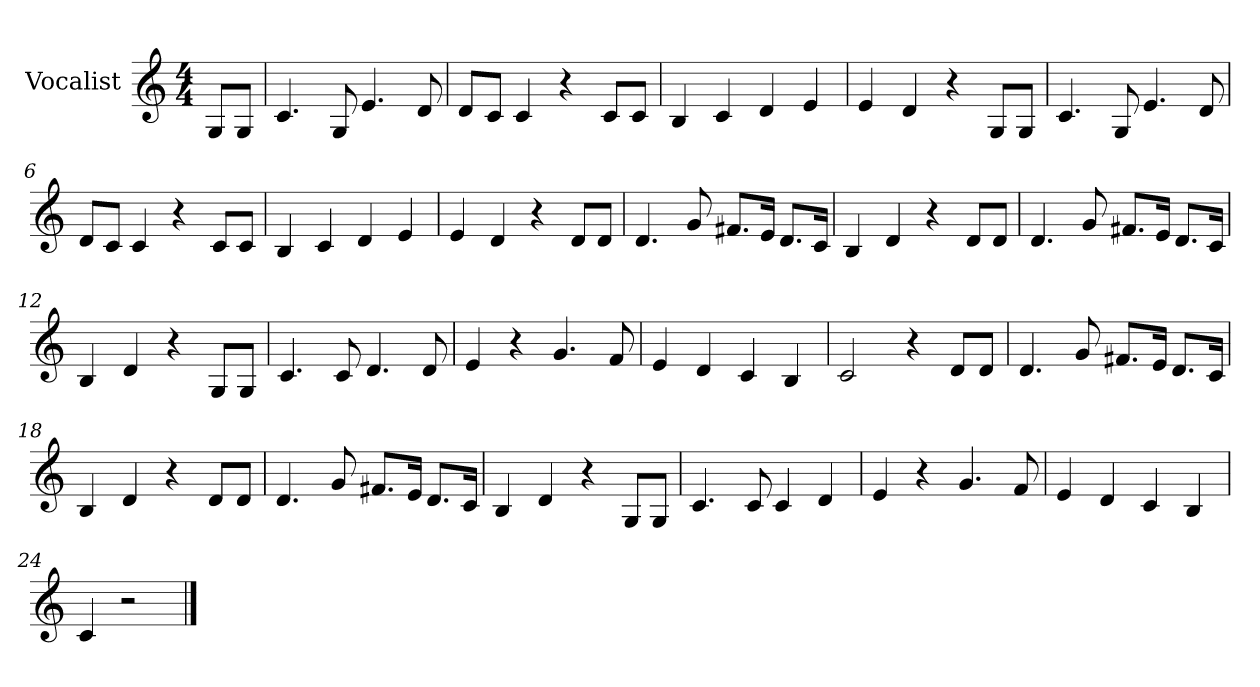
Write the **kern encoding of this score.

**kern
*part1
*staff1
*I"Vocalist
*k[]
*C:
*M4/4
=
8GL
8GJ
=1
4.c
8G
4.e
8d
=2
8dL
8cJ
4c
4r
8cL
8cJ
=3
4B
4c
4d
4e
=4
4e
4d
4r
8GL
8GJ
=5
4.c
8G
4.e
8d
=6
8dL
8cJ
4c
4r
8cL
8cJ
=7
4B
4c
4d
4e
=8
4e
4d
4r
8dL
8dJ
=9
4.d
8g
8.f#XL
16eJk
8.dL
16cJk
=10
4B
4d
4r
8dL
8dJ
=11
4.d
8g
8.f#XL
16eJk
8.dL
16cJk
=12
4B
4d
4r
8GL
8GJ
=13
4.c
8c
4.d
8d
=14
4e
4r
4.g
8f
=15
4e
4d
4c
4B
=16
2c
4r
8dL
8dJ
=17
4.d
8g
8.f#XL
16eJk
8.dL
16cJk
=18
4B
4d
4r
8dL
8dJ
=19
4.d
8g
8.f#XL
16eJk
8.dL
16cJk
=20
4B
4d
4r
8GL
8GJ
=21
4.c
8c
4c
4d
=22
4e
4r
4.g
8f
=23
4e
4d
4c
4B
=24
4c
2r
==
*-
